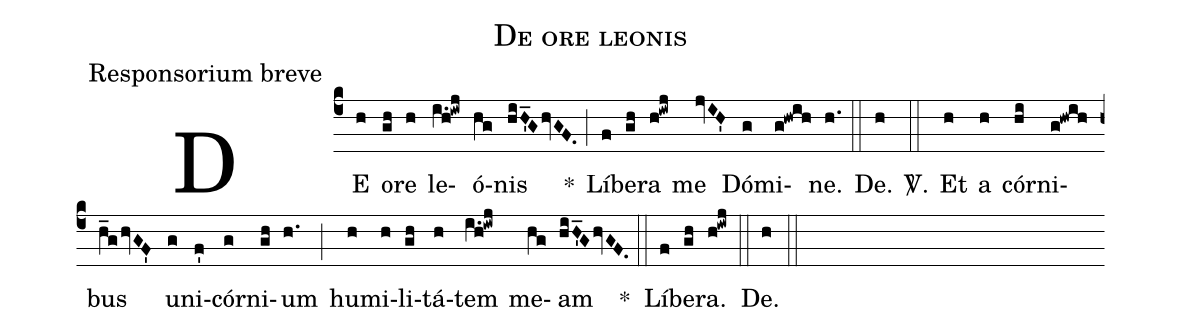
name:De ore leonis;
office-part:Responsorium breve;
%%
(c4)
DE(h) o(gh)re(h) le(i.h!iwj)ó(hg)nis(hiH'_GhvGF.) *(;)
Lí(f)be(gh)ra(h!iwj) me(jvIH') Dó(g)mi(g!hwih)ne.(h.) (::)
De.(h) <sp>V/</sp>.(::)
Et(h) a(h) cór(hi)ni(g!hwih)bus(h_ghvGF') u(g)ni(f')cór(g)ni(gh)um(h.) (;)
hu(h)mi(h)li(gh)tá(h)tem(i.h!iwj) me(hg)am(hiH'_GhvGF.) *(::)
Lí(f)be(gh)ra.(h!iwj) (::)
De.(h) (::)
